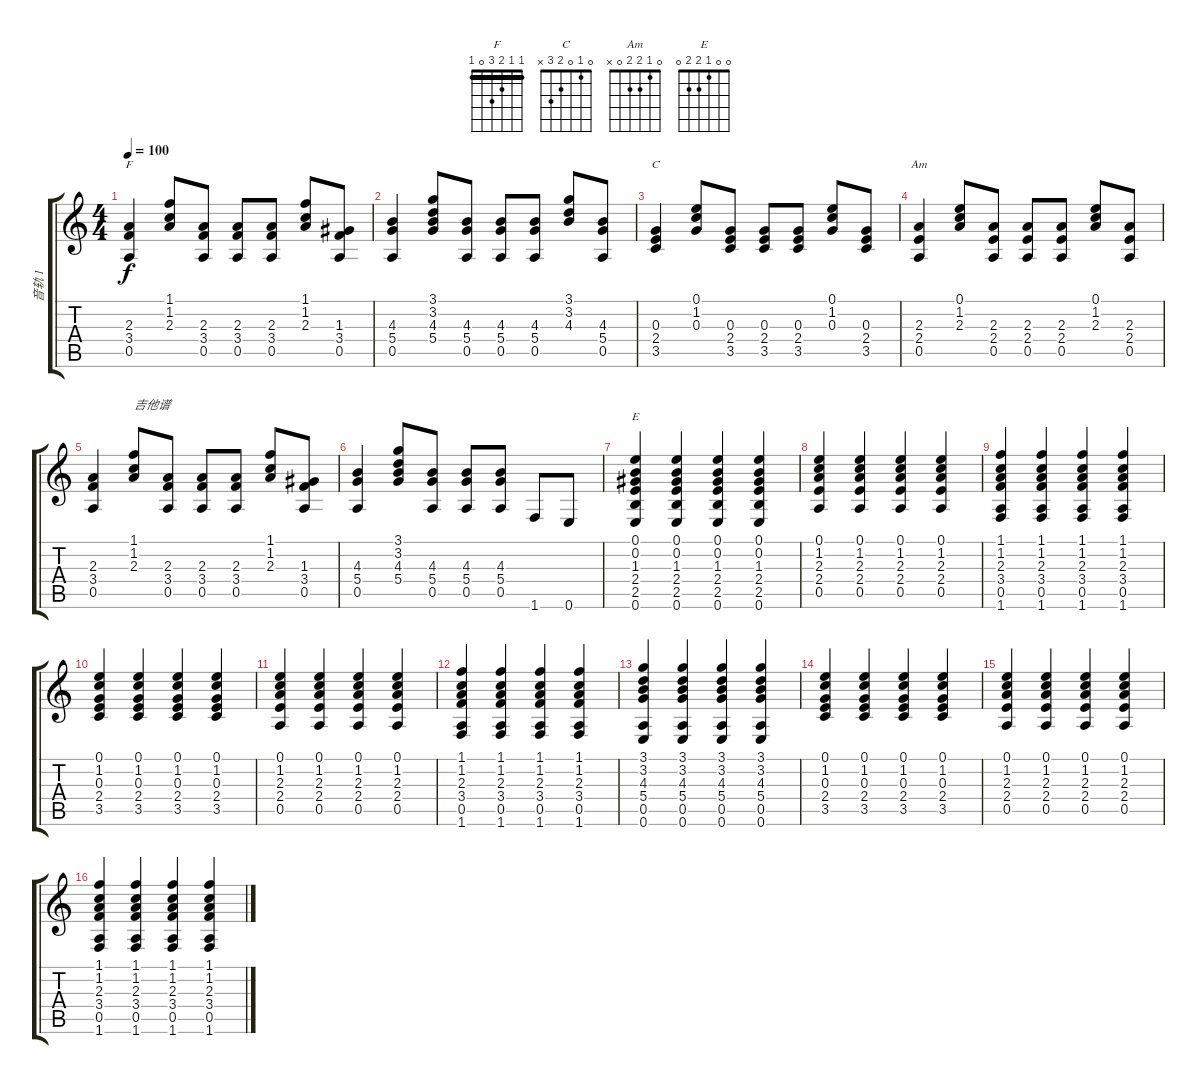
\track ("音轨 1" "音轨 1") {instrument acousticguitarnylon}
\staff {score tabs}
\tuning (E4 B3 G3 D3 A2 E2) {hide}
\chord ("F" 1 1 2 3 0 1) {barre 1}
\chord ("C" 0 1 0 2 3 x)
\chord ("Am" 0 1 2 2 0 x)
\chord ("E" 0 0 1 2 2 0)
\ts (4 4)
\tempo 100
\clef g2
\ks c
(2.3 3.4 0.5).4{ch "F" dy f} (1.1 1.2 2.3).8 (2.3 3.4 0.5).8 (2.3 3.4 0.5).8 (2.3 3.4 0.5).8 (1.1 1.2 2.3).8 (1.3 3.4 0.5).8 |
(4.3 5.4 0.5).4 (3.1 3.2 4.3 5.4).8 (4.3 5.4 0.5).8 (4.3 5.4 0.5).8 (4.3 5.4 0.5).8 (3.1 3.2 4.3).8 (4.3 5.4 0.5).8 |
(0.3 2.4 3.5).4{ch "C"} (0.1 1.2 0.3).8 (0.3 2.4 3.5).8 (0.3 2.4 3.5).8 (0.3 2.4 3.5).8 (0.1 1.2 0.3).8 (0.3 2.4 3.5).8 |
(2.3 2.4 0.5).4{ch "Am"} (0.1 1.2 2.3).8 (2.3 2.4 0.5).8 (2.3 2.4 0.5).8 (2.3 2.4 0.5).8 (0.1 1.2 2.3).8 (2.3 2.4 0.5).8 |
(2.3 3.4 0.5).4 (1.1 1.2 2.3).8{txt "吉他谱"} (2.3 3.4 0.5).8 (2.3 3.4 0.5).8 (2.3 3.4 0.5).8 (1.1 1.2 2.3).8 (1.3 3.4 0.5).8 |
(4.3 5.4 0.5).4 (3.1 3.2 4.3 5.4).8 (4.3 5.4 0.5).8 (4.3 5.4 0.5).8 (4.3 5.4 0.5).8 1.6.8 0.6.8 |
(0.1 0.2 1.3 2.4 2.5 0.6).4{ch "E"} (0.1 0.2 1.3 2.4 2.5 0.6).4 (0.1 0.2 1.3 2.4 2.5 0.6).4 (0.1 0.2 1.3 2.4 2.5 0.6).4 |
(0.1 1.2 2.3 2.4 0.5).4 (0.1 1.2 2.3 2.4 0.5).4 (0.1 1.2 2.3 2.4 0.5).4 (0.1 1.2 2.3 2.4 0.5).4 |
(1.1 1.2 2.3 3.4 0.5 1.6).4 (1.1 1.2 2.3 3.4 0.5 1.6).4 (1.1 1.2 2.3 3.4 0.5 1.6).4 (1.1 1.2 2.3 3.4 0.5 1.6).4 |
(0.1 1.2 0.3 2.4 3.5).4 (0.1 1.2 0.3 2.4 3.5).4 (0.1 1.2 0.3 2.4 3.5).4 (0.1 1.2 0.3 2.4 3.5).4 |
(0.1 1.2 2.3 2.4 0.5).4 (0.1 1.2 2.3 2.4 0.5).4 (0.1 1.2 2.3 2.4 0.5).4 (0.1 1.2 2.3 2.4 0.5).4 |
(1.1 1.2 2.3 3.4 0.5 1.6).4 (1.1 1.2 2.3 3.4 0.5 1.6).4 (1.1 1.2 2.3 3.4 0.5 1.6).4 (1.1 1.2 2.3 3.4 0.5 1.6).4 |
(3.1 3.2 4.3 5.4 0.5 0.6).4 (3.1 3.2 4.3 5.4 0.5 0.6).4 (3.1 3.2 4.3 5.4 0.5 0.6).4 (3.1 3.2 4.3 5.4 0.5 0.6).4 |
(0.1 1.2 0.3 2.4 3.5).4 (0.1 1.2 0.3 2.4 3.5).4 (0.1 1.2 0.3 2.4 3.5).4 (0.1 1.2 0.3 2.4 3.5).4 |
(0.1 1.2 2.3 2.4 0.5).4 (0.1 1.2 2.3 2.4 0.5).4 (0.1 1.2 2.3 2.4 0.5).4 (0.1 1.2 2.3 2.4 0.5).4 |
(1.1 1.2 2.3 3.4 0.5 1.6).4 (1.1 1.2 2.3 3.4 0.5 1.6).4 (1.1 1.2 2.3 3.4 0.5 1.6).4 (1.1 1.2 2.3 3.4 0.5 1.6).4
